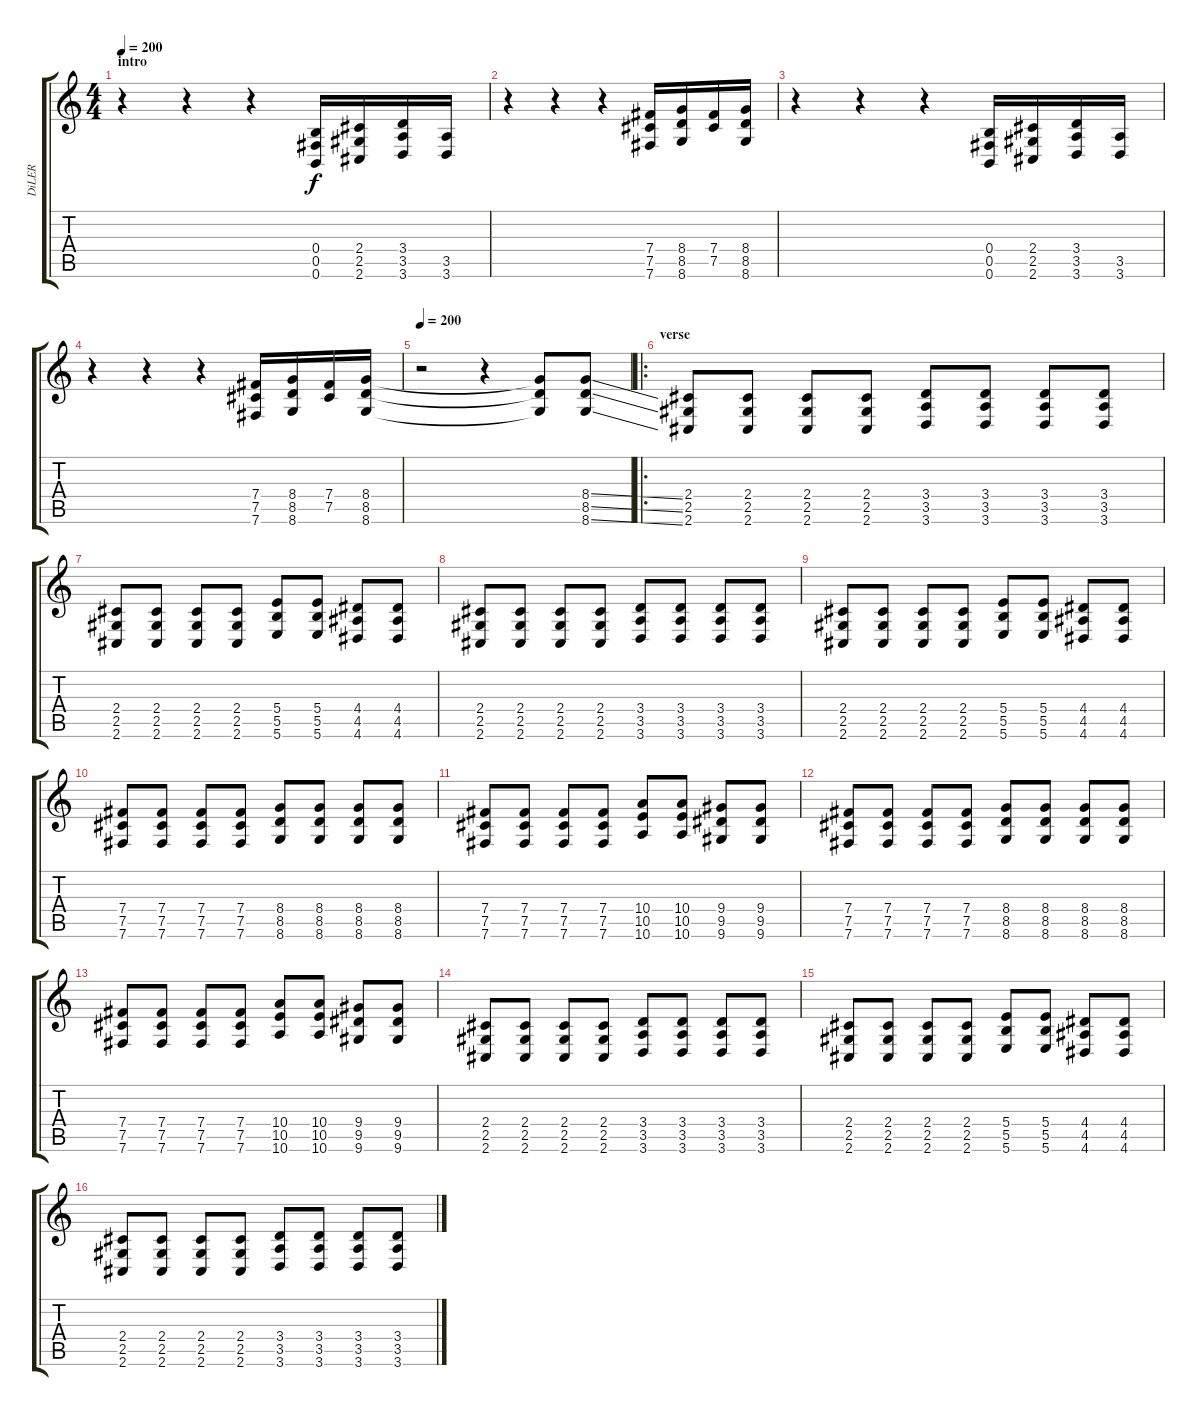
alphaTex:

\track ("DiLER" "DiLER") {instrument overdrivenguitar}
\staff {score tabs}
\tuning (Db4 Ab3 E3 B2 Gb2 B1) {hide}
\ts (4 4)
\section ("" "intro")
\tempo 200
\tempo 80
\tempo 200
\clef g2
\ks c
r.4{dy f instrument overdrivenguitar} r.4 r.4 (0.4 0.5 0.6).16 (2.4 2.5 2.6).16 (3.4 3.5 3.6).16 (3.5 3.6).16 |
r.4 r.4 r.4 (7.4 7.5 7.6).16 (8.4 8.5 8.6).16 (7.4 7.5).16 (8.4 8.5 8.6).16 |
r.4 r.4 r.4 (0.4 0.5 0.6).16 (2.4 2.5 2.6).16 (3.4 3.5 3.6).16 (3.5 3.6).16 |
r.4 r.4 r.4 (7.4 7.5 7.6).16 (8.4 8.5 8.6).16 (7.4 7.5).16 (8.4 8.5 8.6).16 |
\tempo 200
r.2 r.4 (8.4{t} 8.5{t} 8.6{t}).8 (8.4{ss} 8.5{ss} 8.6{ss}).8 |
\ro
\section ("" "verse")
(2.4 2.5 2.6).8 (2.4 2.5 2.6).8 (2.4 2.5 2.6).8 (2.4 2.5 2.6).8 (3.4 3.5 3.6).8 (3.4 3.5 3.6).8 (3.4 3.5 3.6).8 (3.4 3.5 3.6).8 |
(2.4 2.5 2.6).8 (2.4 2.5 2.6).8 (2.4 2.5 2.6).8 (2.4 2.5 2.6).8 (5.4 5.5 5.6).8 (5.4 5.5 5.6).8 (4.4 4.5 4.6).8 (4.4 4.5 4.6).8 |
(2.4 2.5 2.6).8 (2.4 2.5 2.6).8 (2.4 2.5 2.6).8 (2.4 2.5 2.6).8 (3.4 3.5 3.6).8 (3.4 3.5 3.6).8 (3.4 3.5 3.6).8 (3.4 3.5 3.6).8 |
(2.4 2.5 2.6).8 (2.4 2.5 2.6).8 (2.4 2.5 2.6).8 (2.4 2.5 2.6).8 (5.4 5.5 5.6).8 (5.4 5.5 5.6).8 (4.4 4.5 4.6).8 (4.4 4.5 4.6).8 |
(7.4 7.5 7.6).8 (7.4 7.5 7.6).8 (7.4 7.5 7.6).8 (7.4 7.5 7.6).8 (8.4 8.5 8.6).8 (8.4 8.5 8.6).8 (8.4 8.5 8.6).8 (8.4 8.5 8.6).8 |
(7.4 7.5 7.6).8 (7.4 7.5 7.6).8 (7.4 7.5 7.6).8 (7.4 7.5 7.6).8 (10.4 10.5 10.6).8 (10.4 10.5 10.6).8 (9.4 9.5 9.6).8 (9.4 9.5 9.6).8 |
(7.4 7.5 7.6).8 (7.4 7.5 7.6).8 (7.4 7.5 7.6).8 (7.4 7.5 7.6).8 (8.4 8.5 8.6).8 (8.4 8.5 8.6).8 (8.4 8.5 8.6).8 (8.4 8.5 8.6).8 |
(7.4 7.5 7.6).8 (7.4 7.5 7.6).8 (7.4 7.5 7.6).8 (7.4 7.5 7.6).8 (10.4 10.5 10.6).8 (10.4 10.5 10.6).8 (9.4 9.5 9.6).8 (9.4 9.5 9.6).8 |
(2.4 2.5 2.6).8 (2.4 2.5 2.6).8 (2.4 2.5 2.6).8 (2.4 2.5 2.6).8 (3.4 3.5 3.6).8 (3.4 3.5 3.6).8 (3.4 3.5 3.6).8 (3.4 3.5 3.6).8 |
(2.4 2.5 2.6).8 (2.4 2.5 2.6).8 (2.4 2.5 2.6).8 (2.4 2.5 2.6).8 (5.4 5.5 5.6).8 (5.4 5.5 5.6).8 (4.4 4.5 4.6).8 (4.4 4.5 4.6).8 |
(2.4 2.5 2.6).8 (2.4 2.5 2.6).8 (2.4 2.5 2.6).8 (2.4 2.5 2.6).8 (3.4 3.5 3.6).8 (3.4 3.5 3.6).8 (3.4 3.5 3.6).8 (3.4 3.5 3.6).8
